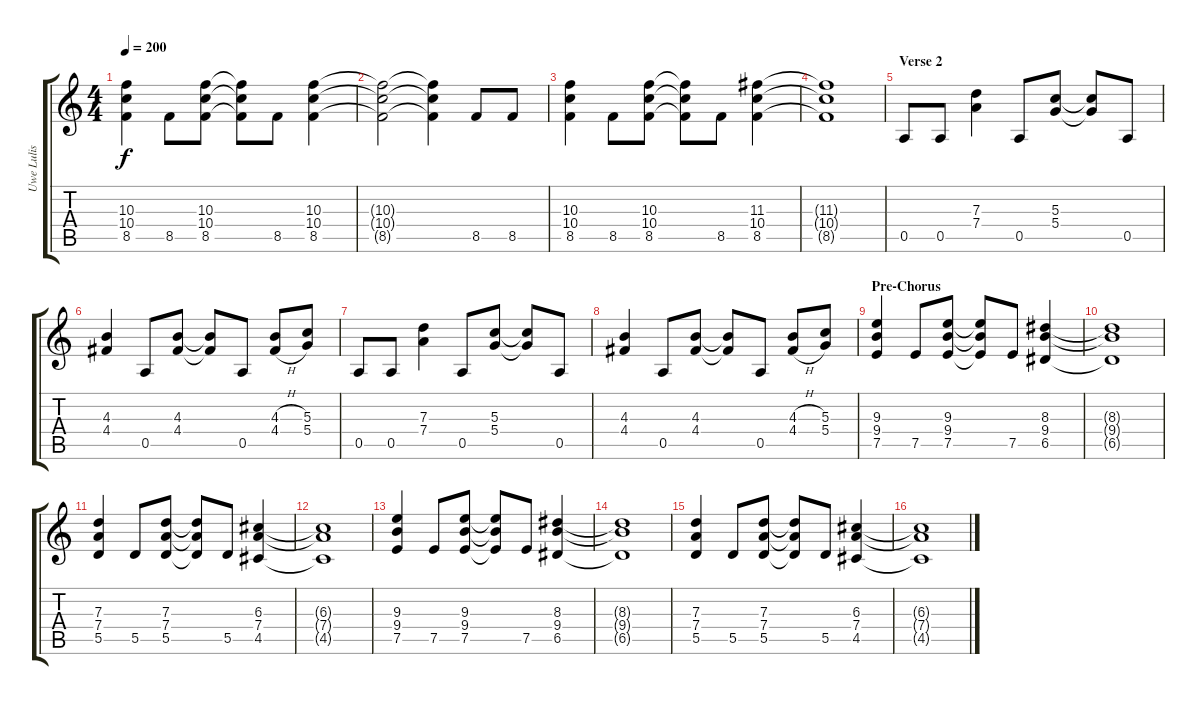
\track ("Uwe Lulis (Rhythm Guitar)" "Uwe Lulis ") {instrument distortionguitar}
\staff {score tabs}
\tuning (E4 B3 G3 D3 A2 E2) {hide}
\ts (4 4)
\tempo 200
\clef g2
\ks c
(10.3 10.4 8.5).4{dy f} 8.5.8 (10.3 10.4 8.5).8 (10.3{t} 10.4{t} 8.5{t}).8 8.5.8 (10.3 10.4 8.5).4 |
(10.3{t} 10.4{t} 8.5{t}).2 (10.3{t} 10.4{t} 8.5{t}).4 8.5.8 8.5.8 |
(10.3 10.4 8.5).4 8.5.8 (10.3 10.4 8.5).8 (10.3{t} 10.4{t} 8.5{t}).8 8.5.8 (11.3 10.4 8.5).4 |
(11.3{t} 10.4{t} 8.5{t}).1 |
\section ("" "Verse 2")
0.5.8 0.5.8 (7.3 7.4).4 0.5.8 (5.3 5.4).8 (5.3{t} 5.4{t}).8 0.5.8 |
(4.3 4.4).4 0.5.8 (4.3 4.4).8 (4.3{t} 4.4{t}).8 0.5.8 (4.3{h} 4.4{h}).8 (5.3 5.4).8 |
0.5.8 0.5.8 (7.3 7.4).4 0.5.8 (5.3 5.4).8 (5.3{t} 5.4{t}).8 0.5.8 |
(4.3 4.4).4 0.5.8 (4.3 4.4).8 (4.3{t} 4.4{t}).8 0.5.8 (4.3{h} 4.4{h}).8 (5.3 5.4).8 |
\section ("" "Pre-Chorus")
(9.3 9.4 7.5).4 7.5.8 (9.3 9.4 7.5).8 (9.3{t} 9.4{t} 7.5{t}).8 7.5.8 (8.3 9.4 6.5).4 |
(8.3{t} 9.4{t} 6.5{t}).1 |
(7.3 7.4 5.5).4 5.5.8 (7.3 7.4 5.5).8 (7.3{t} 7.4{t} 5.5{t}).8 5.5.8 (6.3 7.4 4.5).4 |
(6.3{t} 7.4{t} 4.5{t}).1 |
(9.3 9.4 7.5).4 7.5.8 (9.3 9.4 7.5).8 (9.3{t} 9.4{t} 7.5{t}).8 7.5.8 (8.3 9.4 6.5).4 |
(8.3{t} 9.4{t} 6.5{t}).1 |
(7.3 7.4 5.5).4 5.5.8 (7.3 7.4 5.5).8 (7.3{t} 7.4{t} 5.5{t}).8 5.5.8 (6.3 7.4 4.5).4 |
(6.3{t} 7.4{t} 4.5{t}).1
